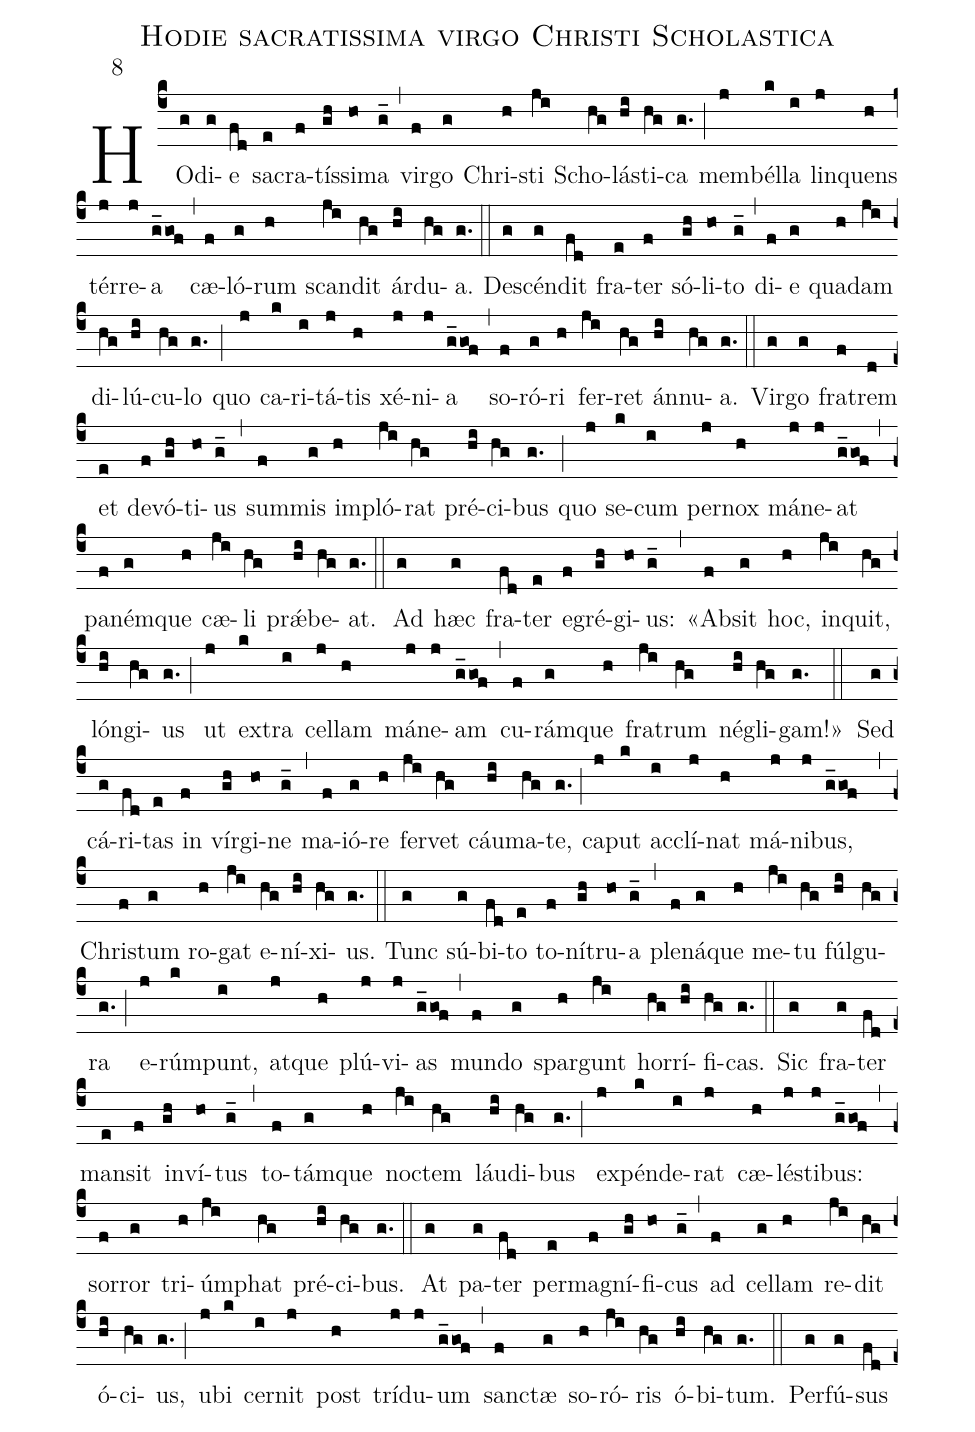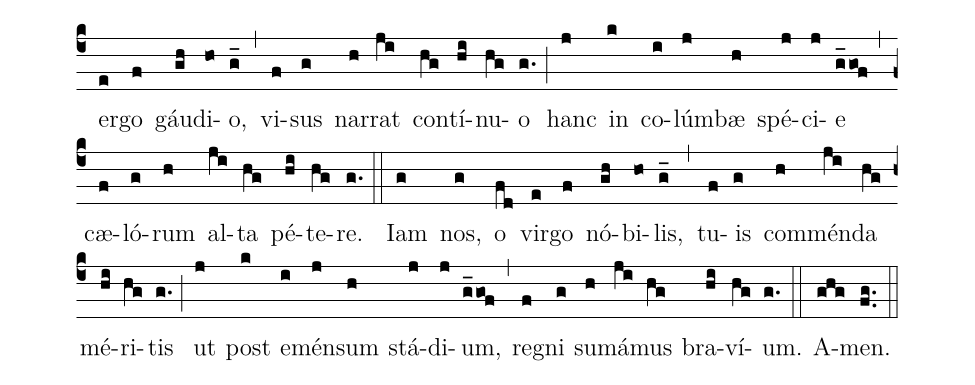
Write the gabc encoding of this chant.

name: Hodie sacratissima virgo Christi Scholastica;
mode: 8;
%%
(c4)
HO(g)di(g)e(fd) sa(e)cra(f)tís(gh)si(ho)ma(g_) (,)
vir(f)go(g) Chri(h)sti(ji) Scho(hg)lá(hi)sti(hg)ca(g.) (;)
mem(j)bél(k)la(i) lin(j)quens(h) tér(j)re(j)a(g_gof) (,)
cæ(f)ló(g)rum(h) scan(ji)dit(hg) ár(hi)du(hg)a.(g.) (::)

De(g)scén(g)dit(fd) fra(e)ter(f) só(gh)li(ho)to(g_) (,)
di(f)e(g) qua(h)dam(ji) di(hg)lú(hi)cu(hg)lo(g.) (;)
quo(j) ca(k)ri(i)tá(j)tis(h) xé(j)ni(j)a(g_gof) (,)
so(f)ró(g)ri(h) fer(ji)ret(hg) án(hi)nu(hg)a.(g.) (::)

Vir(g)go(g) fra(f)trem(d) et(e) de(f)vó(gh)ti(ho)us(g_) (,)
sum(f)mis(g) im(h)pló(ji)rat(hg) pré(hi)ci(hg)bus(g.) (;)
quo(j) se(k)cum(i) per(j)nox(h) má(j)ne(j)at(g_gof) (,)
pa(f)ném(g)que(h) cæ(ji)li(hg) prǽ(hi)be(hg)at.(g.) (::)

Ad(g) hæc(g) fra(fd)ter(e) e(f)gré(gh)gi(ho)us:(g_) (,)
«Ab(f)sit(g) hoc,(h) in(ji)quit,(hg) lón(hi)gi(hg)us(g.) (;)
ut(j) ex(k)tra(i) cel(j)lam(h) má(j)ne(j)am(g_gof) (,)
cu(f)rám(g)que(h) fra(ji)trum(hg) né(hi)gli(hg)gam!»(g.) (::)

Sed(g) cá(g)ri(fd)tas(e) in(f) vír(gh)gi(ho)ne(g_) (,)
ma(f)ió(g)re(h) fer(ji)vet(hg) cáu(hi)ma(hg)te,(g.) (;)
ca(j)put(k) ac(i)clí(j)nat(h) má(j)ni(j)bus,(g_gof) (,)
Chri(f)stum(g) ro(h)gat(ji) e(hg)ní(hi)xi(hg)us.(g.) (::)

Tunc(g) sú(g)bi(fd)to(e) to(f)ní(gh)tru(ho)a(g_) (,)
ple(f)ná(g)que(h) me(ji)tu(hg) fúl(hi)gu(hg)ra(g.) (;)
e(j)rúm(k)punt,(i) at(j)que(h) plú(j)vi(j)as(g_gof) (,)
mun(f)do(g) spar(h)gunt(ji) hor(hg)rí(hi)fi(hg)cas.(g.) (::)

Sic(g) fra(g)ter(fd) man(e)sit(f) in(gh)ví(ho)tus(g_) (,)
to(f)tám(g)que(h) no(ji)ctem(hg) láu(hi)di(hg)bus(g.) (;)
ex(j)pén(k)de(i)rat(j) cæ(h)lé(j)sti(j)bus:(g_gof) (,)
sor(f)ror(g) tri(h)úm(ji)phat(hg) pré(hi)ci(hg)bus.(g.) (::)

At(g) pa(g)ter(fd) per(e)ma(f)gní(gh)fi(ho)cus(g_) (,)
ad(f) cel(g)lam(h) re(ji)dit(hg) ó(hi)ci(hg)us,(g.) (;)
u(j)bi(k) cer(i)nit(j) post(h) trí(j)du(j)um(g_gof) (,)
san(f)ctæ(g) so(h)ró(ji)ris(hg) ó(hi)bi(hg)tum.(g.) (::)

Per(g)fú(g)sus(fd) er(e)go(f) gáu(gh)di(ho)o,(g_) (,)
vi(f)sus(g) nar(h)rat(ji) con(hg)tí(hi)nu(hg)o(g.) (;)
hanc(j) in(k) co(i)lúm(j)bæ(h) spé(j)ci(j)e(g_gof) (,)
cæ(f)ló(g)rum(h) al(ji)ta(hg) pé(hi)te(hg)re.(g.) (::)

Iam(g) nos,(g) o(fd) vir(e)go(f) nó(gh)bi(ho)lis,(g_) (,)
tu(f)is(g) com(h)mén(ji)da(hg) mé(hi)ri(hg)tis(g.) (;)
ut(j) post(k) e(i)mén(j)sum(h) stá(j)di(j)um,(g_gof) (,)
re(f)gni(g) su(h)má(ji)mus(hg) bra(hi)ví(hg)um.(g.) (::)

A(ghg)men.(fg..) (::)
